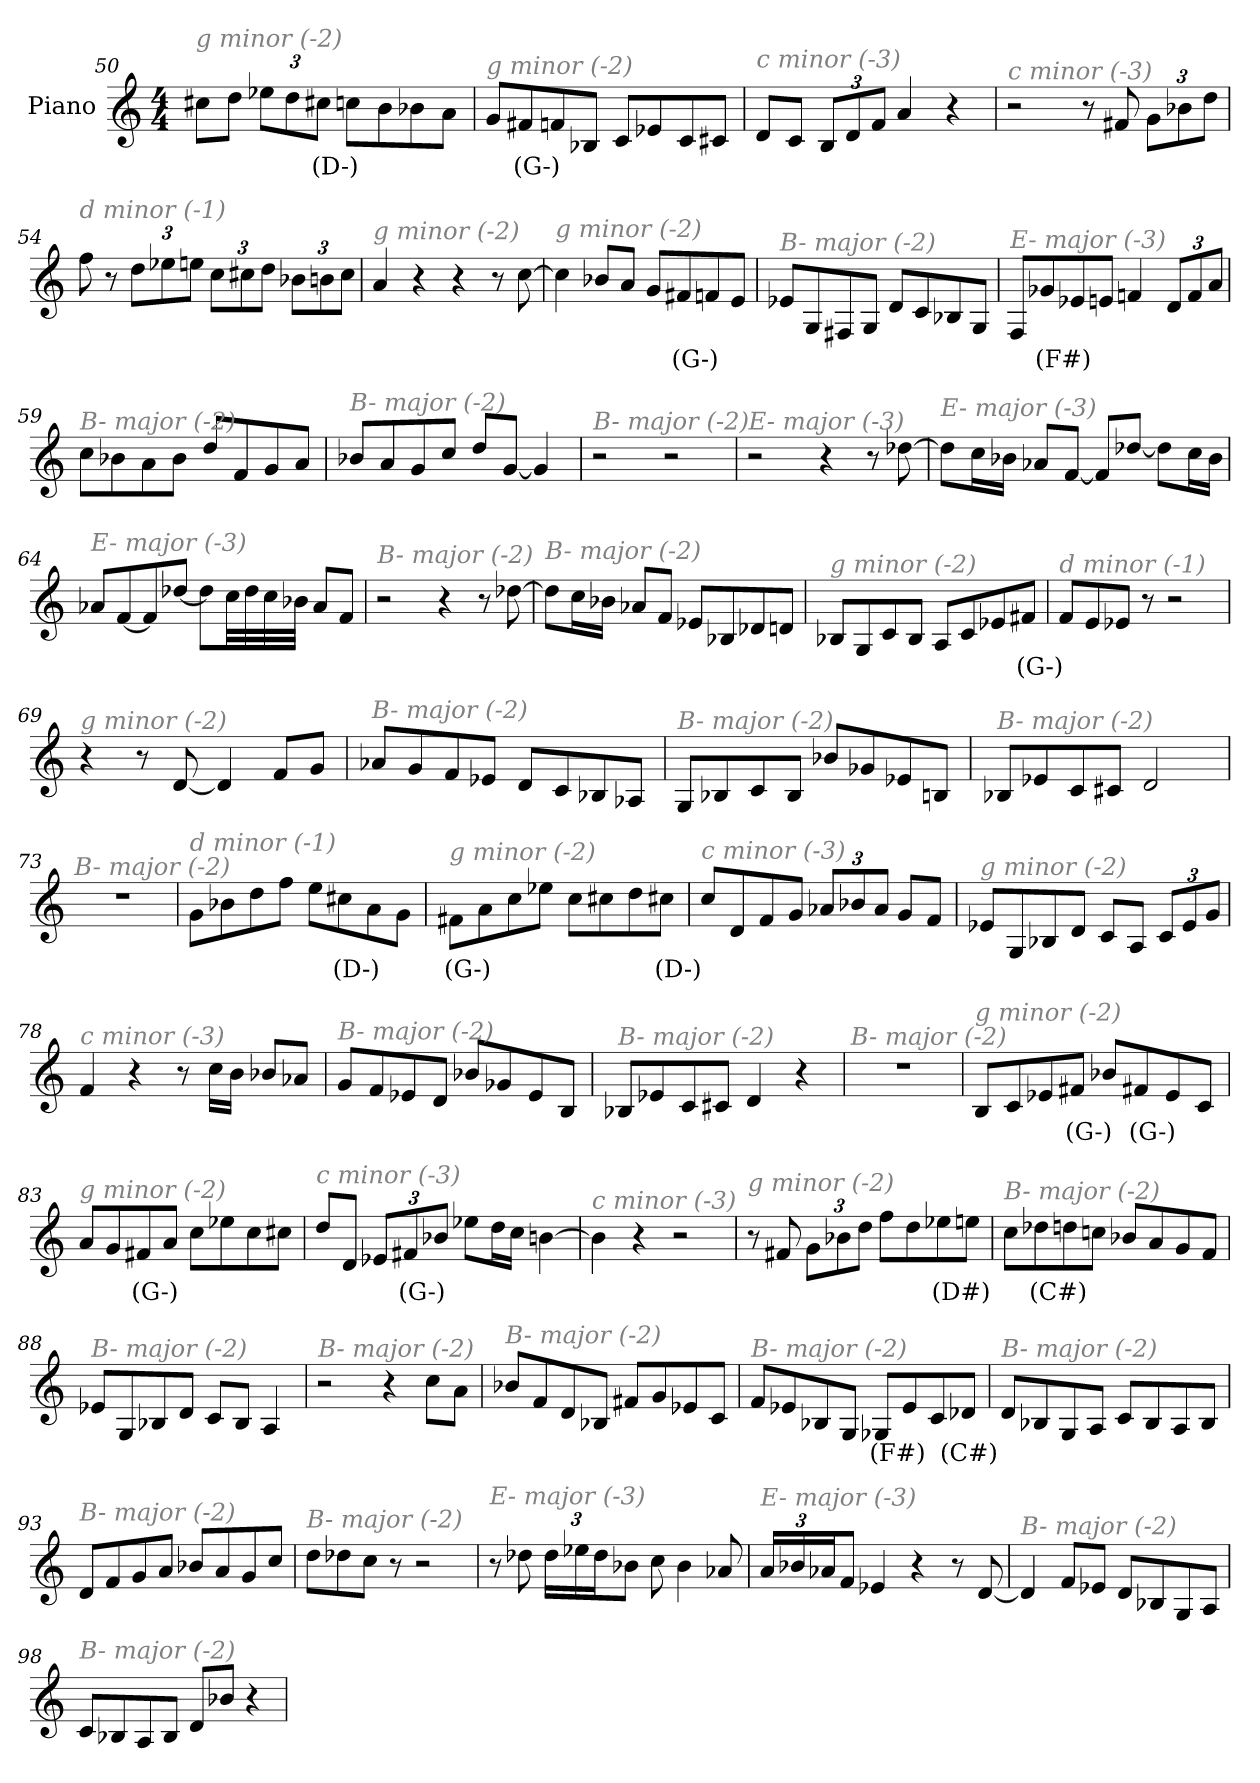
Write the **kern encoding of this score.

**kern	**text
*part1	*part1
*staff1	*staff1
*I"Piano	*
*I'Pno	*
*clefG2	*
*k[]	*
*M4/4	*
=50	=50
!LO:TX:i:color=#808080:t=g minor (-2)	!
8cc#X\L	.
8dd\J	.
*Xbrackettup	*
12ee-X\L	.
12dd\	.
12cc#Xi\J	(D-)
8ccn\L	.
8b\	.
8b-X\	.
8a\J	.
=51	=51
!LO:TX:i:color=#808080:t=g minor (-2)	!
8g/L	.
8f#Xi/	(G-)
8f/	.
8B-X/J	.
8c/L	.
8e-X/	.
8c/	.
8c#X/J	.
!!LO:LB:g=z
=52	=52
!LO:TX:i:color=#808080:t=c minor (-3)	!
8d/L	.
8c/J	.
12B/L	.
12d/	.
12f/J	.
4a/	.
4r	.
=53	=53
!LO:TX:i:color=#808080:t=c minor (-3)	!
2r	.
8r	.
8f#X/	.
12g\L	.
12b-X\	.
12dd\J	.
=54	=54
!LO:TX:i:color=#808080:t=d minor (-1)	!
8ff\	.
8r	.
12dd\L	.
12ee-X\	.
12een\J	.
12cc\L	.
12cc#X\	.
12dd\J	.
12b-X\L	.
12bn\	.
12cc#\J	.
=55	=55
!LO:TX:i:color=#808080:t=g minor (-2)	!
4a/	.
4r	.
4r	.
8r	.
[8cc\	.
!!LO:LB:g=z
=56	=56
!LO:TX:i:color=#808080:t=g minor (-2)	!
4cc\]	.
8b-X/L	.
8a/J	.
8g/L	.
8f#Xi/	(G-)
8f/	.
8e/J	.
=57	=57
!LO:TX:i:color=#808080:t=B- major (-2)	!
8e-X/L	.
8G/	.
8F#X/	.
8G/J	.
8d/L	.
8c/	.
8B-X/	.
8G/J	.
=58	=58
!LO:TX:i:color=#808080:t=E- major (-3)	!
8F/L	.
8g-Xi/	(F#)
8e-X/	.
8en/J	.
4fn/	.
12d/L	.
12f/	.
12a/J	.
=59	=59
!LO:TX:i:color=#808080:t=B- major (-2)	!
8cc\L	.
8b-X\	.
8a\	.
8b-\J	.
8dd/L	.
8f/	.
8g/	.
8a/J	.
!!LO:LB:g=z
=60	=60
!LO:TX:i:color=#808080:t=B- major (-2)	!
8b-X/L	.
8a/	.
8g/	.
8cc/J	.
8dd/L	.
[8g/J	.
4g/]	.
=61	=61
!LO:TX:i:color=#808080:t=B- major (-2)	!
2r	.
2r	.
=62	=62
!LO:TX:i:color=#808080:t=E- major (-3)	!
2r	.
4r	.
8r	.
[8dd-X\	.
=63	=63
!LO:TX:i:color=#808080:t=E- major (-3)	!
8dd-\L]	.
16cc\L	.
16b-X\JJ	.
8a-X/L	.
[8f/J	.
8f/L]	.
[8dd-X/J	.
8dd-\L]	.
16cc\L	.
16b-\JJ	.
!!LO:LB:g=z
=64	=64
!LO:TX:i:color=#808080:t=E- major (-3)	!
8a-X/L	.
[8f/	.
8f/]	.
[8dd-X/J	.
8dd-\L]	.
32cc\LL	.
32dd-\	.
32cc\	.
32b-X\JJJ	.
8a-/L	.
8f/J	.
=65	=65
!LO:TX:i:color=#808080:t=B- major (-2)	!
2r	.
4r	.
8r	.
[8dd-X\	.
=66	=66
!LO:TX:i:color=#808080:t=B- major (-2)	!
8dd-\L]	.
16cc\L	.
16b-X\JJ	.
8a-X/L	.
8f/J	.
8e-X/L	.
8B-X/	.
8d-X/	.
8dn/J	.
=67	=67
!LO:TX:i:color=#808080:t=g minor (-2)	!
8B-X/L	.
8G/	.
8c/	.
8B-/J	.
8A/L	.
8c/	.
8e-X/	.
8f#Xi/J	(G-)
!!LO:LB:g=z
=68	=68
!LO:TX:i:color=#808080:t=d minor (-1)	!
8f/L	.
8e/	.
8e-X/J	.
8r	.
2r	.
=69	=69
!LO:TX:i:color=#808080:t=g minor (-2)	!
4r	.
8r	.
[8d/	.
4d/]	.
8f/L	.
8g/J	.
=70	=70
!LO:TX:i:color=#808080:t=B- major (-2)	!
8a-X/L	.
8g/	.
8f/	.
8e-X/J	.
8d/L	.
8c/	.
8B-X/	.
8A-X/J	.
=71	=71
!LO:TX:i:color=#808080:t=B- major (-2)	!
8G/L	.
8B-X/	.
8c/	.
8B-/J	.
8b-X/L	.
8g-X/	.
8e-X/	.
8Bn/J	.
=72	=72
!LO:TX:i:color=#808080:t=B- major (-2)	!
8B-X/L	.
8e-X/	.
8c/	.
8c#X/J	.
2d/	.
!!LO:LB:g=z
=73	=73
!LO:TX:i:color=#808080:t=B- major (-2)	!
1r	.
=74	=74
!LO:TX:i:color=#808080:t=d minor (-1)	!
8g\L	.
8b-X\	.
8dd\	.
8ff\J	.
8ee\L	.
8cc#Xi\	(D-)
8a\	.
8g\J	.
=75	=75
!LO:TX:i:color=#808080:t=g minor (-2)	!
8f#Xi\L	(G-)
8a\	.
8cc\	.
8ee-X\J	.
8cc\L	.
8cc#X\	.
8dd\	.
8cc#Xi\J	(D-)
=76	=76
!LO:TX:i:color=#808080:t=c minor (-3)	!
8cc/L	.
8d/	.
8f/	.
8g/J	.
12a-X/L	.
12b-X/	.
12a-/J	.
8g/L	.
8f/J	.
!!LO:LB:g=z
=77	=77
!LO:TX:i:color=#808080:t=g minor (-2)	!
8e-X/L	.
8G/	.
8B-X/	.
8d/J	.
8c/L	.
8A/J	.
12c/L	.
12e-/	.
12g/J	.
=78	=78
!LO:TX:i:color=#808080:t=c minor (-3)	!
4f/	.
4r	.
8r	.
16cc\LL	.
16b\JJ	.
8b-X/L	.
8a-X/J	.
=79	=79
!LO:TX:i:color=#808080:t=B- major (-2)	!
8g/L	.
8f/	.
8e-X/	.
8d/J	.
8b-X/L	.
8g-X/	.
8e-/	.
8B/J	.
=80	=80
!LO:TX:i:color=#808080:t=B- major (-2)	!
8B-X/L	.
8e-X/	.
8c/	.
8c#X/J	.
4d/	.
4r	.
!!LO:LB:g=z
=81	=81
!LO:TX:i:color=#808080:t=B- major (-2)	!
1r	.
=82	=82
!LO:TX:i:color=#808080:t=g minor (-2)	!
8B/L	.
8c/	.
8e-X/	.
8f#Xi/J	(G-)
8b-X/L	.
8f#Xi/	(G-)
8e-/	.
8c/J	.
=83	=83
!LO:TX:i:color=#808080:t=g minor (-2)	!
8a/L	.
8g/	.
8f#Xi/	(G-)
8a/J	.
8cc\L	.
8ee-X\	.
8cc\	.
8cc#X\J	.
!!LO:LB:g=z
=84	=84
!LO:TX:i:color=#808080:t=c minor (-3)	!
8dd/L	.
8d/J	.
12e-X/L	.
12f#Xi/	(G-)
12b-X/J	.
8ee-X\L	.
16dd\L	.
16cc\JJ	.
[4bn\	.
=85	=85
!LO:TX:i:color=#808080:t=c minor (-3)	!
4b\]	.
4r	.
2r	.
=86	=86
!LO:TX:i:color=#808080:t=g minor (-2)	!
8r	.
8f#X/	.
12g\L	.
12b-X\	.
12dd\J	.
8ff\L	.
8dd\	.
8ee-Xi\	(D#)
8ee\J	.
=87	=87
!LO:TX:i:color=#808080:t=B- major (-2)	!
8cc\L	.
8dd-Xi\	(C#)
8dd\	.
8ccn\J	.
8b-X/L	.
8a/	.
8g/	.
8f/J	.
!!LO:PB:g=z
=88	=88
!LO:TX:i:color=#808080:t=B- major (-2)	!
8e-X/L	.
8G/	.
8B-X/	.
8d/J	.
8c/L	.
8B-/J	.
4A/	.
=89	=89
!LO:TX:i:color=#808080:t=B- major (-2)	!
2r	.
4r	.
8cc\L	.
8a\J	.
=90	=90
!LO:TX:i:color=#808080:t=B- major (-2)	!
8b-X/L	.
8f/	.
8d/	.
8B-X/J	.
8f#X/L	.
8g/	.
8e-X/	.
8c/J	.
=91	=91
!LO:TX:i:color=#808080:t=B- major (-2)	!
8f/L	.
8e-X/	.
8B-X/	.
8G/J	.
8G-Xi/L	(F#)
8e-/	.
8c/	.
8d-Xi/J	(C#)
!!LO:LB:g=z
=92	=92
!LO:TX:i:color=#808080:t=B- major (-2)	!
8d/L	.
8B-X/	.
8G/	.
8A/J	.
8c/L	.
8B-/	.
8A/	.
8B-/J	.
=93	=93
!LO:TX:i:color=#808080:t=B- major (-2)	!
8d/L	.
8f/	.
8g/	.
8a/J	.
8b-X/L	.
8a/	.
8g/	.
8cc/J	.
=94	=94
!LO:TX:i:color=#808080:t=B- major (-2)	!
8dd\L	.
8dd-X\	.
8cc\J	.
8r	.
2r	.
=95	=95
!LO:TX:i:color=#808080:t=E- major (-3)	!
8r	.
8dd-X\	.
24dd-\LL	.
24ee-X\	.
24dd-\J	.
8b-X\J	.
8cc\	.
4b-\	.
8a-X/	.
!!LO:LB:g=z
=96	=96
!LO:TX:i:color=#808080:t=E- major (-3)	!
24a/LL	.
24b-X/	.
24a-X/J	.
8f/J	.
4e-X/	.
4r	.
8r	.
[8d/	.
=97	=97
!LO:TX:i:color=#808080:t=B- major (-2)	!
4d/]	.
8f/L	.
8e-X/J	.
8d/L	.
8B-X/	.
8G/	.
8A/J	.
=98	=98
!LO:TX:i:color=#808080:t=B- major (-2)	!
8c/L	.
8B-X/	.
8A/	.
8B-/J	.
8d/L	.
8b-X/J	.
4r	.
=	=
*-	*-
